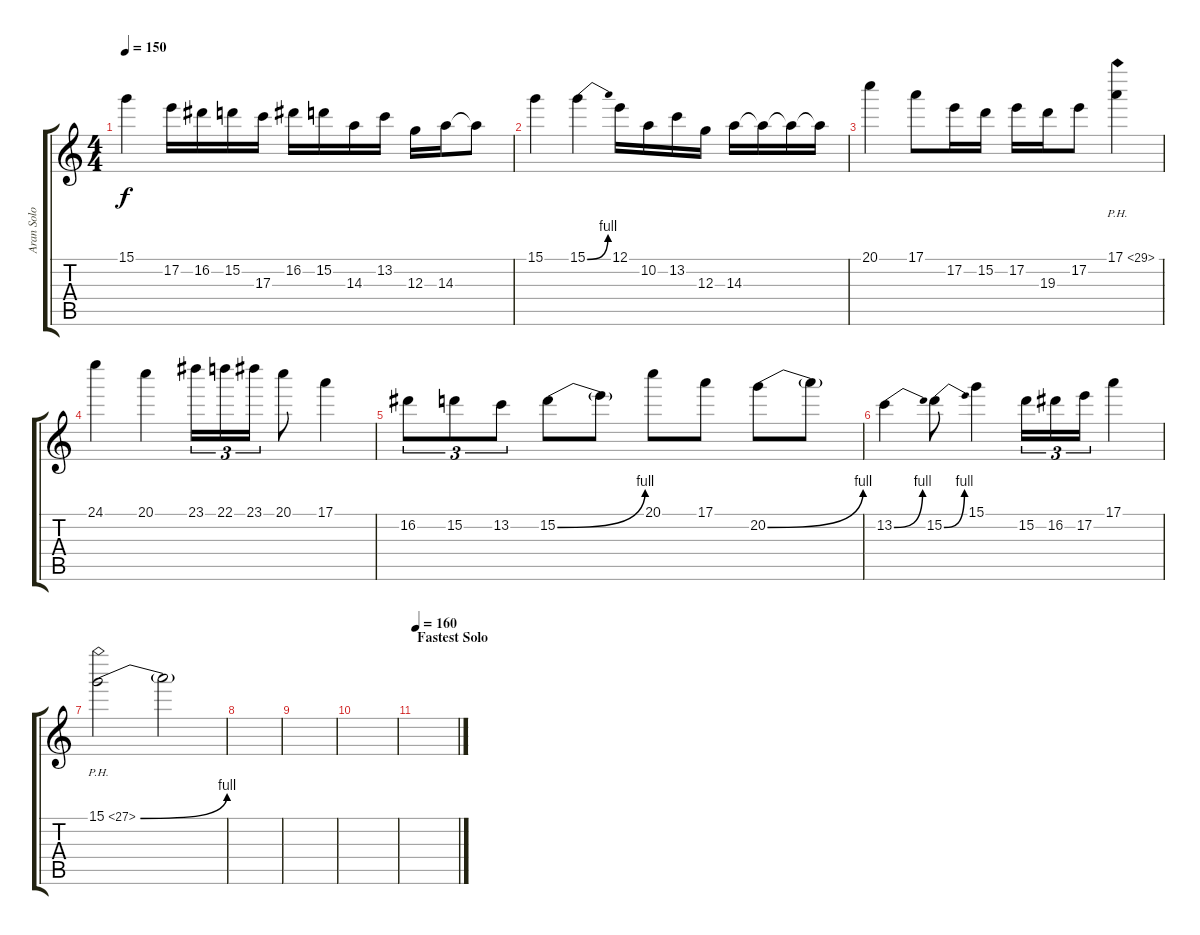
\track ("Aran Solo" "Aran Solo") {instrument overdrivenguitar}
\staff {score tabs}
\tuning (E4 B3 G3 D3 A2 E2) {hide}
\ts (4 4)
\tempo 150
\clef g2
\ks c
15.1.4{dy f} 17.2.16 16.2.16 15.2.16 17.3.16 16.2.16 15.2.16 14.3.16 13.2.16 12.3.16 14.3.16 14.3{t}.8 |
15.1.4 15.1{be (bend 0 0 60 4)}.4 12.1.16 10.2.16 13.2.16 12.3.16 14.3.16 14.3{t}.16 14.3{t}.16 14.3{t}.16 |
20.1.4 17.1.8 17.2.16 15.2.16 17.2.16 19.3.16 17.2.8 17.1{ph 12}.4 |
24.1.4 20.1.4 23.1.16{tu (3 2)} 22.1.16{tu (3 2)} 23.1.16{tu (3 2)} 20.1.8 17.1.4 |
16.2.8{tu (3 2)} 15.2.8{tu (3 2)} 13.2.8{tu (3 2)} 15.2{be (bend 0 0 60 4)}.8 15.2{t}.8 20.1.8 17.1.8 20.2{be (bend 0 0 60 4)}.8 20.2{t}.8 |
13.2{be (bend 0 0 60 4)}.4 15.2{be (bend 0 0 60 4)}.8 15.1.4 15.2.16{tu (3 2)} 16.2.16{tu (3 2)} 17.2.16{tu (3 2)} 17.1.4 |
15.1{be (bend 0 0 60 4) ph 12}.2 15.1{t}.2 |
|
|
|
\section ("" "Fastest Solo")
\tempo 160
